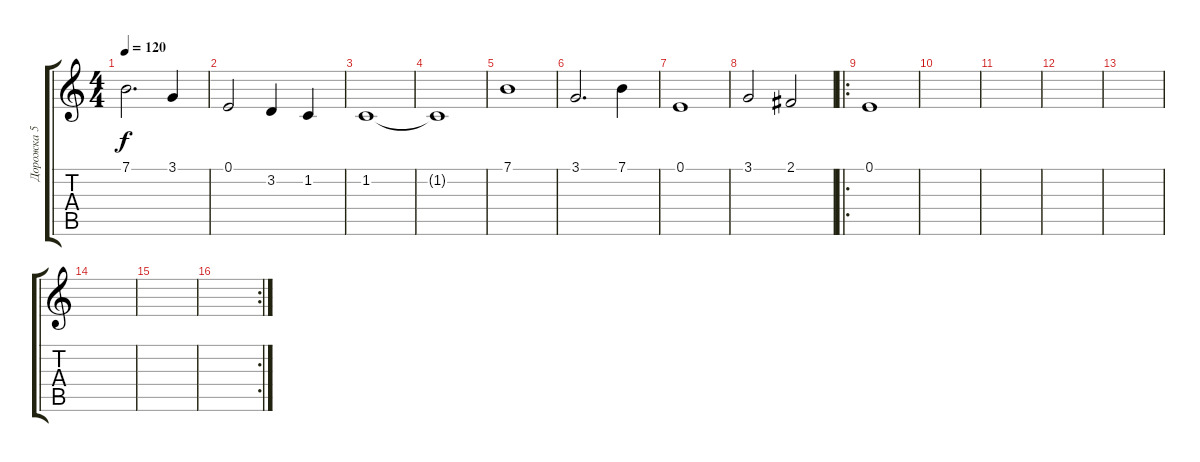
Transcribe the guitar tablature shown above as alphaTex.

\track ("Дорожка 5" "Дорожка 5") {instrument flute}
\staff {score tabs}
\tuning (E4 B3 G3 D3 A2 E2) {hide}
\ts (4 4)
\tempo 120
\clef g2
\ks c
7.1.2{d dy f} 3.1.4 |
0.1.2 3.2.4 1.2.4 |
1.2.1 |
1.2{t}.1 |
7.1.1 |
3.1.2{d} 7.1.4 |
0.1.1 |
3.1.2 2.1.2 |
\ro
0.1.1 |
|
|
|
|
|
|
\rc 2
